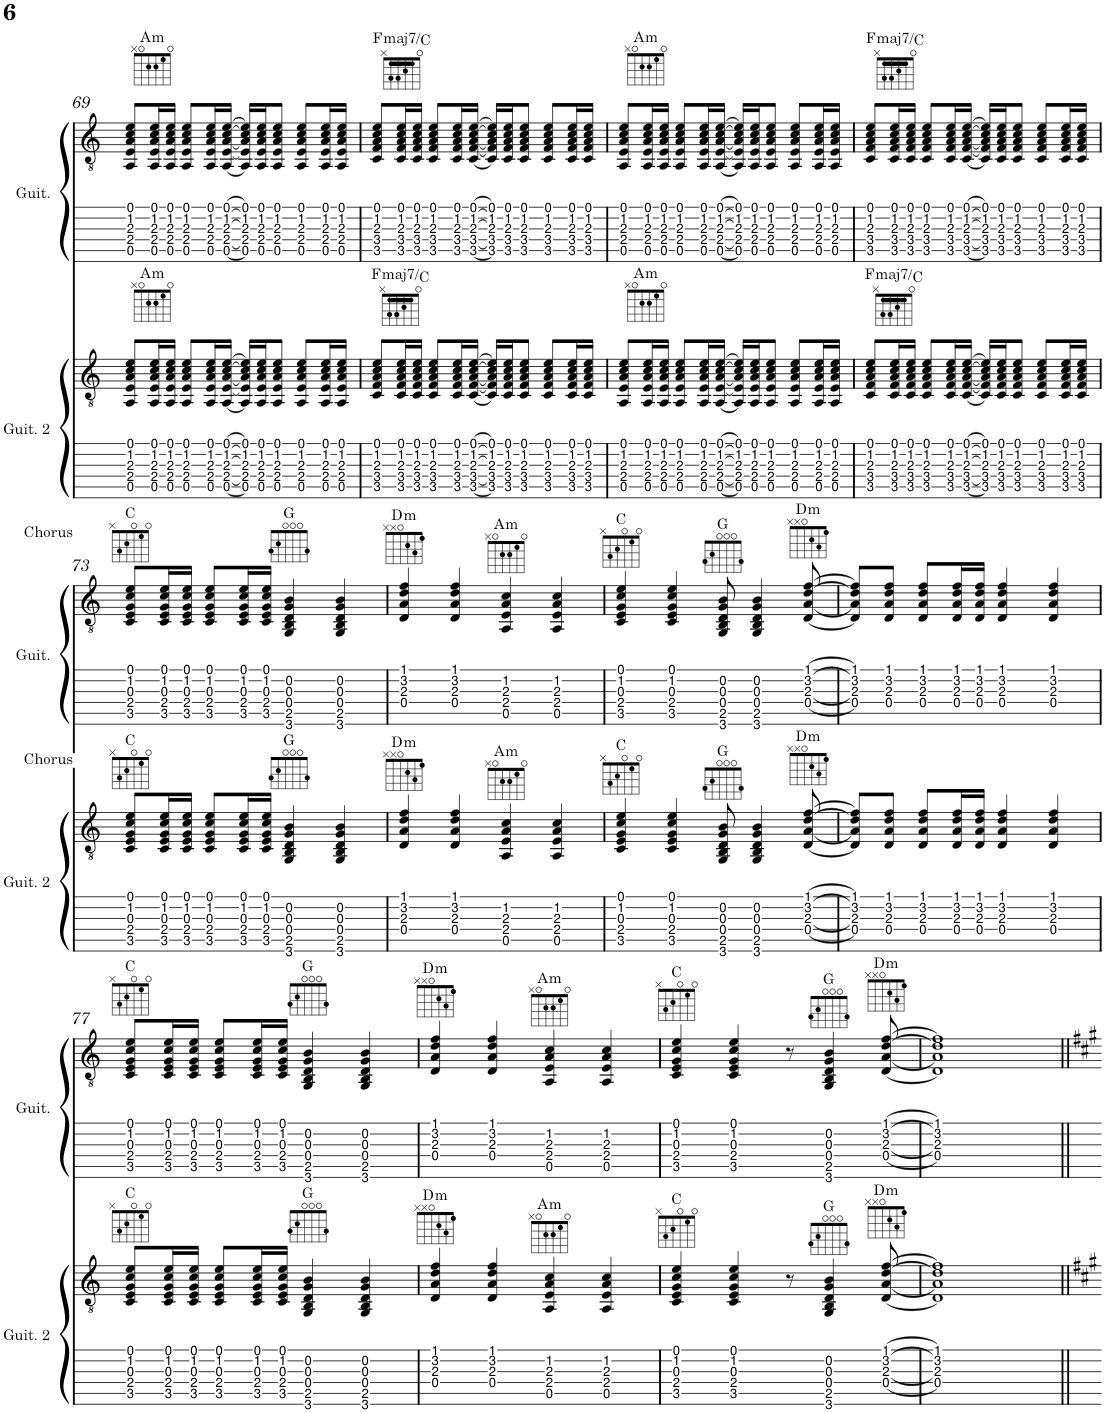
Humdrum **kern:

**kern	**kern	**harte	**kern	**kern	**harte
*part2	*part2	*part2	*part1	*part1	*part1
*staff4	*staff3	*	*staff2	*staff1	*
*I"Guitar 2	*	*	*I"Guitar 1	*	*
*I'Guit. 2	*	*	*I'Guit.	*	*
!!LO:PB:g=z
*	*clefGv2	*	*	*clefGv2	*
*k[]	*k[]	*	*k[]	*k[]	*
*M4/4	*M4/4	*	*M4/4	*M4/4	*
=69	=69	=69	=69	=69	=69
!	!	!LO:H:kt=m	!	!	!LO:H:kt=m
8AA\ 8E\ 8A\ 8c\ 8e\L	8AA/ 8E/ 8A/ 8c/ 8e/L	A:min	8AA\ 8E\ 8A\ 8c\ 8e\L	8AA/ 8E/ 8A/ 8c/ 8e/L	A:min
16AA\ 16E\ 16A\ 16c\ 16e\L	16AA/ 16E/ 16A/ 16c/ 16e/L	.	16AA\ 16E\ 16A\ 16c\ 16e\L	16AA/ 16E/ 16A/ 16c/ 16e/L	.
16AA\ 16E\ 16A\ 16c\ 16e\JJ	16AA/ 16E/ 16A/ 16c/ 16e/JJ	.	16AA\ 16E\ 16A\ 16c\ 16e\JJ	16AA/ 16E/ 16A/ 16c/ 16e/JJ	.
8AA\ 8E\ 8A\ 8c\ 8e\L	8AA/ 8E/ 8A/ 8c/ 8e/L	.	8AA\ 8E\ 8A\ 8c\ 8e\L	8AA/ 8E/ 8A/ 8c/ 8e/L	.
16AA\ 16E\ 16A\ 16c\ 16e\L	16AA/ 16E/ 16A/ 16c/ 16e/L	.	16AA\ 16E\ 16A\ 16c\ 16e\L	16AA/ 16E/ 16A/ 16c/ 16e/L	.
[16AA\ [16E\ [16A\ [16c\ [16e\JJ	[16AA/ [16E/ [16A/ [16c/ [16e/JJ	.	[16AA\ [16E\ [16A\ [16c\ [16e\JJ	[16AA/ [16E/ [16A/ [16c/ [16e/JJ	.
16AA]\ 16E]\ 16A]\ 16c]\ 16e]\LL	16AA/] 16E/] 16A/] 16c/] 16e/]LL	.	16AA]\ 16E]\ 16A]\ 16c]\ 16e]\LL	16AA/] 16E/] 16A/] 16c/] 16e/]LL	.
16AA\ 16E\ 16A\ 16c\ 16e\J	16AA/ 16E/ 16A/ 16c/ 16e/J	.	16AA\ 16E\ 16A\ 16c\ 16e\J	16AA/ 16E/ 16A/ 16c/ 16e/J	.
8AA\ 8E\ 8A\ 8c\ 8e\J	8AA/ 8E/ 8A/ 8c/ 8e/J	.	8AA\ 8E\ 8A\ 8c\ 8e\J	8AA/ 8E/ 8A/ 8c/ 8e/J	.
8AA\ 8E\ 8A\ 8c\ 8e\L	8AA/ 8E/ 8A/ 8c/ 8e/L	.	8AA\ 8E\ 8A\ 8c\ 8e\L	8AA/ 8E/ 8A/ 8c/ 8e/L	.
16AA\ 16E\ 16A\ 16c\ 16e\L	16AA/ 16E/ 16A/ 16c/ 16e/L	.	16AA\ 16E\ 16A\ 16c\ 16e\L	16AA/ 16E/ 16A/ 16c/ 16e/L	.
16AA\ 16E\ 16A\ 16c\ 16e\JJ	16AA/ 16E/ 16A/ 16c/ 16e/JJ	.	16AA\ 16E\ 16A\ 16c\ 16e\JJ	16AA/ 16E/ 16A/ 16c/ 16e/JJ	.
=70	=70	=70	=70	=70	=70
!	!	!LO:H:kt=maj7	!	!	!LO:H:kt=maj7
8C\ 8F\ 8A\ 8c\ 8e\L	8C/ 8F/ 8A/ 8c/ 8e/L	F:maj7/5	8C\ 8F\ 8A\ 8c\ 8e\L	8C/ 8F/ 8A/ 8c/ 8e/L	F:maj7/5
16C\ 16F\ 16A\ 16c\ 16e\L	16C/ 16F/ 16A/ 16c/ 16e/L	.	16C\ 16F\ 16A\ 16c\ 16e\L	16C/ 16F/ 16A/ 16c/ 16e/L	.
16C\ 16F\ 16A\ 16c\ 16e\JJ	16C/ 16F/ 16A/ 16c/ 16e/JJ	.	16C\ 16F\ 16A\ 16c\ 16e\JJ	16C/ 16F/ 16A/ 16c/ 16e/JJ	.
8C\ 8F\ 8A\ 8c\ 8e\L	8C/ 8F/ 8A/ 8c/ 8e/L	.	8C\ 8F\ 8A\ 8c\ 8e\L	8C/ 8F/ 8A/ 8c/ 8e/L	.
16C\ 16F\ 16A\ 16c\ 16e\L	16C/ 16F/ 16A/ 16c/ 16e/L	.	16C\ 16F\ 16A\ 16c\ 16e\L	16C/ 16F/ 16A/ 16c/ 16e/L	.
[16C\ [16F\ [16A\ [16c\ [16e\JJ	[16C/ [16F/ [16A/ [16c/ [16e/JJ	.	[16C\ [16F\ [16A\ [16c\ [16e\JJ	[16C/ [16F/ [16A/ [16c/ [16e/JJ	.
16C]\ 16F]\ 16A]\ 16c]\ 16e]\LL	16C/] 16F/] 16A/] 16c/] 16e/]LL	.	16C]\ 16F]\ 16A]\ 16c]\ 16e]\LL	16C/] 16F/] 16A/] 16c/] 16e/]LL	.
16C\ 16F\ 16A\ 16c\ 16e\J	16C/ 16F/ 16A/ 16c/ 16e/J	.	16C\ 16F\ 16A\ 16c\ 16e\J	16C/ 16F/ 16A/ 16c/ 16e/J	.
8C\ 8F\ 8A\ 8c\ 8e\J	8C/ 8F/ 8A/ 8c/ 8e/J	.	8C\ 8F\ 8A\ 8c\ 8e\J	8C/ 8F/ 8A/ 8c/ 8e/J	.
8C\ 8F\ 8A\ 8c\ 8e\L	8C/ 8F/ 8A/ 8c/ 8e/L	.	8C\ 8F\ 8A\ 8c\ 8e\L	8C/ 8F/ 8A/ 8c/ 8e/L	.
16C\ 16F\ 16A\ 16c\ 16e\L	16C/ 16F/ 16A/ 16c/ 16e/L	.	16C\ 16F\ 16A\ 16c\ 16e\L	16C/ 16F/ 16A/ 16c/ 16e/L	.
16C\ 16F\ 16A\ 16c\ 16e\JJ	16C/ 16F/ 16A/ 16c/ 16e/JJ	.	16C\ 16F\ 16A\ 16c\ 16e\JJ	16C/ 16F/ 16A/ 16c/ 16e/JJ	.
=71	=71	=71	=71	=71	=71
!	!	!LO:H:kt=m	!	!	!LO:H:kt=m
8AA\ 8E\ 8A\ 8c\ 8e\L	8AA/ 8E/ 8A/ 8c/ 8e/L	A:min	8AA\ 8E\ 8A\ 8c\ 8e\L	8AA/ 8E/ 8A/ 8c/ 8e/L	A:min
16AA\ 16E\ 16A\ 16c\ 16e\L	16AA/ 16E/ 16A/ 16c/ 16e/L	.	16AA\ 16E\ 16A\ 16c\ 16e\L	16AA/ 16E/ 16A/ 16c/ 16e/L	.
16AA\ 16E\ 16A\ 16c\ 16e\JJ	16AA/ 16E/ 16A/ 16c/ 16e/JJ	.	16AA\ 16E\ 16A\ 16c\ 16e\JJ	16AA/ 16E/ 16A/ 16c/ 16e/JJ	.
8AA\ 8E\ 8A\ 8c\ 8e\L	8AA/ 8E/ 8A/ 8c/ 8e/L	.	8AA\ 8E\ 8A\ 8c\ 8e\L	8AA/ 8E/ 8A/ 8c/ 8e/L	.
16AA\ 16E\ 16A\ 16c\ 16e\L	16AA/ 16E/ 16A/ 16c/ 16e/L	.	16AA\ 16E\ 16A\ 16c\ 16e\L	16AA/ 16E/ 16A/ 16c/ 16e/L	.
[16AA\ [16E\ [16A\ [16c\ [16e\JJ	[16AA/ [16E/ [16A/ [16c/ [16e/JJ	.	[16AA\ [16E\ [16A\ [16c\ [16e\JJ	[16AA/ [16E/ [16A/ [16c/ [16e/JJ	.
16AA]\ 16E]\ 16A]\ 16c]\ 16e]\LL	16AA/] 16E/] 16A/] 16c/] 16e/]LL	.	16AA]\ 16E]\ 16A]\ 16c]\ 16e]\LL	16AA/] 16E/] 16A/] 16c/] 16e/]LL	.
16AA\ 16E\ 16A\ 16c\ 16e\J	16AA/ 16E/ 16A/ 16c/ 16e/J	.	16AA\ 16E\ 16A\ 16c\ 16e\J	16AA/ 16E/ 16A/ 16c/ 16e/J	.
8AA\ 8E\ 8A\ 8c\ 8e\J	8AA/ 8E/ 8A/ 8c/ 8e/J	.	8AA\ 8E\ 8A\ 8c\ 8e\J	8AA/ 8E/ 8A/ 8c/ 8e/J	.
8AA\ 8E\ 8A\ 8c\ 8e\L	8AA/ 8E/ 8A/ 8c/ 8e/L	.	8AA\ 8E\ 8A\ 8c\ 8e\L	8AA/ 8E/ 8A/ 8c/ 8e/L	.
16AA\ 16E\ 16A\ 16c\ 16e\L	16AA/ 16E/ 16A/ 16c/ 16e/L	.	16AA\ 16E\ 16A\ 16c\ 16e\L	16AA/ 16E/ 16A/ 16c/ 16e/L	.
16AA\ 16E\ 16A\ 16c\ 16e\JJ	16AA/ 16E/ 16A/ 16c/ 16e/JJ	.	16AA\ 16E\ 16A\ 16c\ 16e\JJ	16AA/ 16E/ 16A/ 16c/ 16e/JJ	.
=72	=72	=72	=72	=72	=72
!	!	!LO:H:kt=maj7	!	!	!LO:H:kt=maj7
8C\ 8F\ 8A\ 8c\ 8e\L	8C/ 8F/ 8A/ 8c/ 8e/L	F:maj7/5	8C\ 8F\ 8A\ 8c\ 8e\L	8C/ 8F/ 8A/ 8c/ 8e/L	F:maj7/5
16C\ 16F\ 16A\ 16c\ 16e\L	16C/ 16F/ 16A/ 16c/ 16e/L	.	16C\ 16F\ 16A\ 16c\ 16e\L	16C/ 16F/ 16A/ 16c/ 16e/L	.
16C\ 16F\ 16A\ 16c\ 16e\JJ	16C/ 16F/ 16A/ 16c/ 16e/JJ	.	16C\ 16F\ 16A\ 16c\ 16e\JJ	16C/ 16F/ 16A/ 16c/ 16e/JJ	.
8C\ 8F\ 8A\ 8c\ 8e\L	8C/ 8F/ 8A/ 8c/ 8e/L	.	8C\ 8F\ 8A\ 8c\ 8e\L	8C/ 8F/ 8A/ 8c/ 8e/L	.
16C\ 16F\ 16A\ 16c\ 16e\L	16C/ 16F/ 16A/ 16c/ 16e/L	.	16C\ 16F\ 16A\ 16c\ 16e\L	16C/ 16F/ 16A/ 16c/ 16e/L	.
[16C\ [16F\ [16A\ [16c\ [16e\JJ	[16C/ [16F/ [16A/ [16c/ [16e/JJ	.	[16C\ [16F\ [16A\ [16c\ [16e\JJ	[16C/ [16F/ [16A/ [16c/ [16e/JJ	.
16C]\ 16F]\ 16A]\ 16c]\ 16e]\LL	16C/] 16F/] 16A/] 16c/] 16e/]LL	.	16C]\ 16F]\ 16A]\ 16c]\ 16e]\LL	16C/] 16F/] 16A/] 16c/] 16e/]LL	.
16C\ 16F\ 16A\ 16c\ 16e\J	16C/ 16F/ 16A/ 16c/ 16e/J	.	16C\ 16F\ 16A\ 16c\ 16e\J	16C/ 16F/ 16A/ 16c/ 16e/J	.
8C\ 8F\ 8A\ 8c\ 8e\J	8C/ 8F/ 8A/ 8c/ 8e/J	.	8C\ 8F\ 8A\ 8c\ 8e\J	8C/ 8F/ 8A/ 8c/ 8e/J	.
8C\ 8F\ 8A\ 8c\ 8e\L	8C/ 8F/ 8A/ 8c/ 8e/L	.	8C\ 8F\ 8A\ 8c\ 8e\L	8C/ 8F/ 8A/ 8c/ 8e/L	.
16C\ 16F\ 16A\ 16c\ 16e\L	16C/ 16F/ 16A/ 16c/ 16e/L	.	16C\ 16F\ 16A\ 16c\ 16e\L	16C/ 16F/ 16A/ 16c/ 16e/L	.
16C\ 16F\ 16A\ 16c\ 16e\JJ	16C/ 16F/ 16A/ 16c/ 16e/JJ	.	16C\ 16F\ 16A\ 16c\ 16e\JJ	16C/ 16F/ 16A/ 16c/ 16e/JJ	.
!!LO:LB:g=z
=73	=73	=73	=73	=73	=73
!	!	!	!	!LO:TX:a:t=Chorus	!
!	!LO:TX:a:t=Chorus	!	!	!	!
8C\ 8E\ 8G\ 8c\ 8e\L	8C/ 8E/ 8G/ 8c/ 8e/L	C:maj	8C\ 8E\ 8G\ 8c\ 8e\L	8C/ 8E/ 8G/ 8c/ 8e/L	C:maj
16C\ 16E\ 16G\ 16c\ 16e\L	16C/ 16E/ 16G/ 16c/ 16e/L	.	16C\ 16E\ 16G\ 16c\ 16e\L	16C/ 16E/ 16G/ 16c/ 16e/L	.
16C\ 16E\ 16G\ 16c\ 16e\JJ	16C/ 16E/ 16G/ 16c/ 16e/JJ	.	16C\ 16E\ 16G\ 16c\ 16e\JJ	16C/ 16E/ 16G/ 16c/ 16e/JJ	.
8C\ 8E\ 8G\ 8c\ 8e\L	8C/ 8E/ 8G/ 8c/ 8e/L	.	8C\ 8E\ 8G\ 8c\ 8e\L	8C/ 8E/ 8G/ 8c/ 8e/L	.
16C\ 16E\ 16G\ 16c\ 16e\L	16C/ 16E/ 16G/ 16c/ 16e/L	.	16C\ 16E\ 16G\ 16c\ 16e\L	16C/ 16E/ 16G/ 16c/ 16e/L	.
16C\ 16E\ 16G\ 16c\ 16e\JJ	16C/ 16E/ 16G/ 16c/ 16e/JJ	.	16C\ 16E\ 16G\ 16c\ 16e\JJ	16C/ 16E/ 16G/ 16c/ 16e/JJ	.
4GG 4BB 4D 4G 4B	4GG/ 4BB/ 4D/ 4G/ 4B/	G:maj	4GG 4BB 4D 4G 4B	4GG/ 4BB/ 4D/ 4G/ 4B/	G:maj
4GG 4BB 4D 4G 4B	4GG/ 4BB/ 4D/ 4G/ 4B/	.	4GG 4BB 4D 4G 4B	4GG/ 4BB/ 4D/ 4G/ 4B/	.
=74	=74	=74	=74	=74	=74
!	!	!LO:H:kt=m	!	!	!LO:H:kt=m
4D 4A 4d 4f	4D/ 4A/ 4d/ 4f/	D:min	4D 4A 4d 4f	4D/ 4A/ 4d/ 4f/	D:min
4D 4A 4d 4f	4D/ 4A/ 4d/ 4f/	.	4D 4A 4d 4f	4D/ 4A/ 4d/ 4f/	.
!	!	!LO:H:kt=m	!	!	!LO:H:kt=m
4AA 4E 4A 4c	4AA/ 4E/ 4A/ 4c/	A:min	4AA 4E 4A 4c	4AA/ 4E/ 4A/ 4c/	A:min
4AA 4E 4A 4c	4AA/ 4E/ 4A/ 4c/	.	4AA 4E 4A 4c	4AA/ 4E/ 4A/ 4c/	.
=75	=75	=75	=75	=75	=75
4C 4E 4G 4c 4e	4C/ 4E/ 4G/ 4c/ 4e/	C:maj	4C 4E 4G 4c 4e	4C/ 4E/ 4G/ 4c/ 4e/	C:maj
4C 4E 4G 4c 4e	4C/ 4E/ 4G/ 4c/ 4e/	.	4C 4E 4G 4c 4e	4C/ 4E/ 4G/ 4c/ 4e/	.
8GG 8BB 8D 8G 8B	8GG/ 8BB/ 8D/ 8G/ 8B/	G:maj	8GG 8BB 8D 8G 8B	8GG/ 8BB/ 8D/ 8G/ 8B/	G:maj
4GG 4BB 4D 4G 4B	4GG/ 4BB/ 4D/ 4G/ 4B/	.	4GG 4BB 4D 4G 4B	4GG/ 4BB/ 4D/ 4G/ 4B/	.
!	!	!LO:H:kt=m	!	!	!LO:H:kt=m
[8D [8A [8d [8f	[8D/ [8A/ [8d/ [8f/	D:min	[8D [8A [8d [8f	[8D/ [8A/ [8d/ [8f/	D:min
=76	=76	=76	=76	=76	=76
8D]\ 8A]\ 8d]\ 8f]\L	8D/] 8A/] 8d/] 8f/]L	.	8D]\ 8A]\ 8d]\ 8f]\L	8D/] 8A/] 8d/] 8f/]L	.
8D\ 8A\ 8d\ 8f\J	8D/ 8A/ 8d/ 8f/J	.	8D\ 8A\ 8d\ 8f\J	8D/ 8A/ 8d/ 8f/J	.
8D\ 8A\ 8d\ 8f\L	8D/ 8A/ 8d/ 8f/L	.	8D\ 8A\ 8d\ 8f\L	8D/ 8A/ 8d/ 8f/L	.
16D\ 16A\ 16d\ 16f\L	16D/ 16A/ 16d/ 16f/L	.	16D\ 16A\ 16d\ 16f\L	16D/ 16A/ 16d/ 16f/L	.
16D\ 16A\ 16d\ 16f\JJ	16D/ 16A/ 16d/ 16f/JJ	.	16D\ 16A\ 16d\ 16f\JJ	16D/ 16A/ 16d/ 16f/JJ	.
4D 4A 4d 4f	4D/ 4A/ 4d/ 4f/	.	4D 4A 4d 4f	4D/ 4A/ 4d/ 4f/	.
4D 4A 4d 4f	4D/ 4A/ 4d/ 4f/	.	4D 4A 4d 4f	4D/ 4A/ 4d/ 4f/	.
!!LO:LB:g=z
=77	=77	=77	=77	=77	=77
8C\ 8E\ 8G\ 8c\ 8e\L	8C/ 8E/ 8G/ 8c/ 8e/L	C:maj	8C\ 8E\ 8G\ 8c\ 8e\L	8C/ 8E/ 8G/ 8c/ 8e/L	C:maj
16C\ 16E\ 16G\ 16c\ 16e\L	16C/ 16E/ 16G/ 16c/ 16e/L	.	16C\ 16E\ 16G\ 16c\ 16e\L	16C/ 16E/ 16G/ 16c/ 16e/L	.
16C\ 16E\ 16G\ 16c\ 16e\JJ	16C/ 16E/ 16G/ 16c/ 16e/JJ	.	16C\ 16E\ 16G\ 16c\ 16e\JJ	16C/ 16E/ 16G/ 16c/ 16e/JJ	.
8C\ 8E\ 8G\ 8c\ 8e\L	8C/ 8E/ 8G/ 8c/ 8e/L	.	8C\ 8E\ 8G\ 8c\ 8e\L	8C/ 8E/ 8G/ 8c/ 8e/L	.
16C\ 16E\ 16G\ 16c\ 16e\L	16C/ 16E/ 16G/ 16c/ 16e/L	.	16C\ 16E\ 16G\ 16c\ 16e\L	16C/ 16E/ 16G/ 16c/ 16e/L	.
16C\ 16E\ 16G\ 16c\ 16e\JJ	16C/ 16E/ 16G/ 16c/ 16e/JJ	.	16C\ 16E\ 16G\ 16c\ 16e\JJ	16C/ 16E/ 16G/ 16c/ 16e/JJ	.
4GG 4BB 4D 4G 4B	4GG/ 4BB/ 4D/ 4G/ 4B/	G:maj	4GG 4BB 4D 4G 4B	4GG/ 4BB/ 4D/ 4G/ 4B/	G:maj
4GG 4BB 4D 4G 4B	4GG/ 4BB/ 4D/ 4G/ 4B/	.	4GG 4BB 4D 4G 4B	4GG/ 4BB/ 4D/ 4G/ 4B/	.
=78	=78	=78	=78	=78	=78
!	!	!LO:H:kt=m	!	!	!LO:H:kt=m
4D 4A 4d 4f	4D/ 4A/ 4d/ 4f/	D:min	4D 4A 4d 4f	4D/ 4A/ 4d/ 4f/	D:min
4D 4A 4d 4f	4D/ 4A/ 4d/ 4f/	.	4D 4A 4d 4f	4D/ 4A/ 4d/ 4f/	.
!	!	!LO:H:kt=m	!	!	!LO:H:kt=m
4AA 4E 4A 4c	4AA/ 4E/ 4A/ 4c/	A:min	4AA 4E 4A 4c	4AA/ 4E/ 4A/ 4c/	A:min
4AA 4E 4A 4c	4AA/ 4E/ 4A/ 4c/	.	4AA 4E 4A 4c	4AA/ 4E/ 4A/ 4c/	.
=79	=79	=79	=79	=79	=79
4C 4E 4G 4c 4e	4C/ 4E/ 4G/ 4c/ 4e/	C:maj	4C 4E 4G 4c 4e	4C/ 4E/ 4G/ 4c/ 4e/	C:maj
4C 4E 4G 4c 4e	4C/ 4E/ 4G/ 4c/ 4e/	.	4C 4E 4G 4c 4e	4C/ 4E/ 4G/ 4c/ 4e/	.
8r	8r	.	8r	8r	.
4GG 4BB 4D 4G 4B	4GG/ 4BB/ 4D/ 4G/ 4B/	G:maj	4GG 4BB 4D 4G 4B	4GG/ 4BB/ 4D/ 4G/ 4B/	G:maj
!	!	!LO:H:kt=m	!	!	!LO:H:kt=m
[8D [8A [8d [8f	[8D/ [8A/ [8d/ [8f/	D:min	[8D [8A [8d [8f	[8D/ [8A/ [8d/ [8f/	D:min
=80	=80	=80	=80	=80	=80
1D] 1A] 1d] 1f]	1D] 1A] 1d] 1f]	.	1D] 1A] 1d] 1f]	1D] 1A] 1d] 1f]	.
=||	=||	=||	=||	=||	=||
*-	*-	*-	*-	*-	*-
